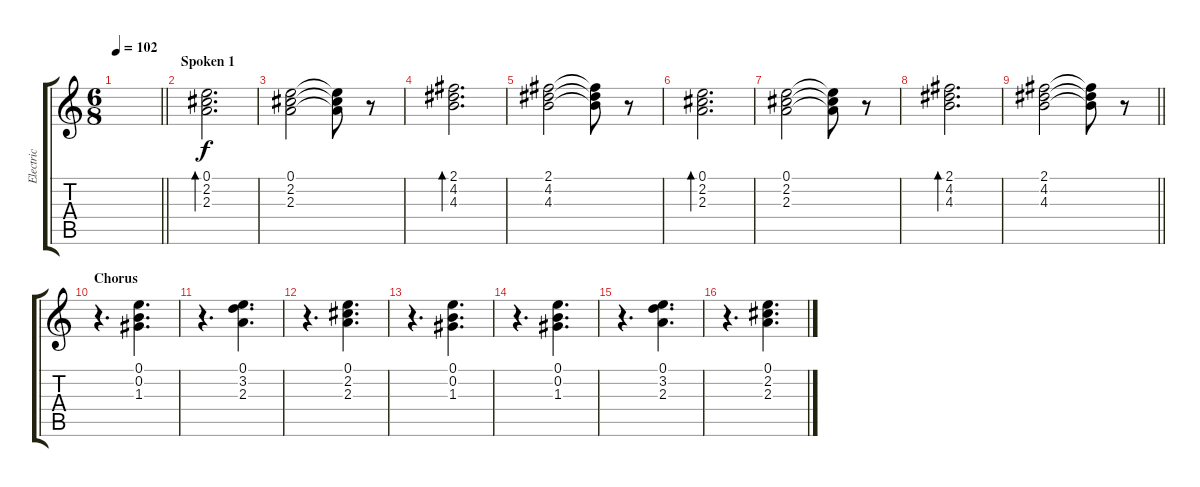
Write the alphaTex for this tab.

\track ("Electric" "Electric") {instrument overdrivenguitar}
\staff {score tabs}
\tuning (E4 B3 G3 D3 A2 E2) {hide}
\ts (6 8)
\tempo 102
\clef g2
\barLineRight lightlight
\ks c
|
\section ("" "Spoken 1")
(0.1 2.2 2.3).2{d bd 240} |
(0.1 2.2 2.3).2 (0.1{t} 2.2{t} 2.3{t}).8 r.8 |
(2.1 4.2 4.3).2{d bd 240} |
(2.1 4.2 4.3).2 (2.1{t} 4.2{t} 4.3{t}).8 r.8 |
(0.1 2.2 2.3).2{d bd 240} |
(0.1 2.2 2.3).2 (0.1{t} 2.2{t} 2.3{t}).8 r.8 |
(2.1 4.2 4.3).2{d bd 240} |
\barLineRight lightlight
(2.1 4.2 4.3).2 (2.1{t} 4.2{t} 4.3{t}).8 r.8 |
\section ("" "Chorus")
r.4{d} (0.1 0.2 1.3).4{d} |
r.4{d} (0.1 3.2 2.3).4{d} |
r.4{d} (0.1 2.2 2.3).4{d} |
r.4{d} (0.1 0.2 1.3).4{d} |
r.4{d} (0.1 0.2 1.3).4{d} |
r.4{d} (0.1 3.2 2.3).4{d} |
r.4{d} (0.1 2.2 2.3).4{d}
